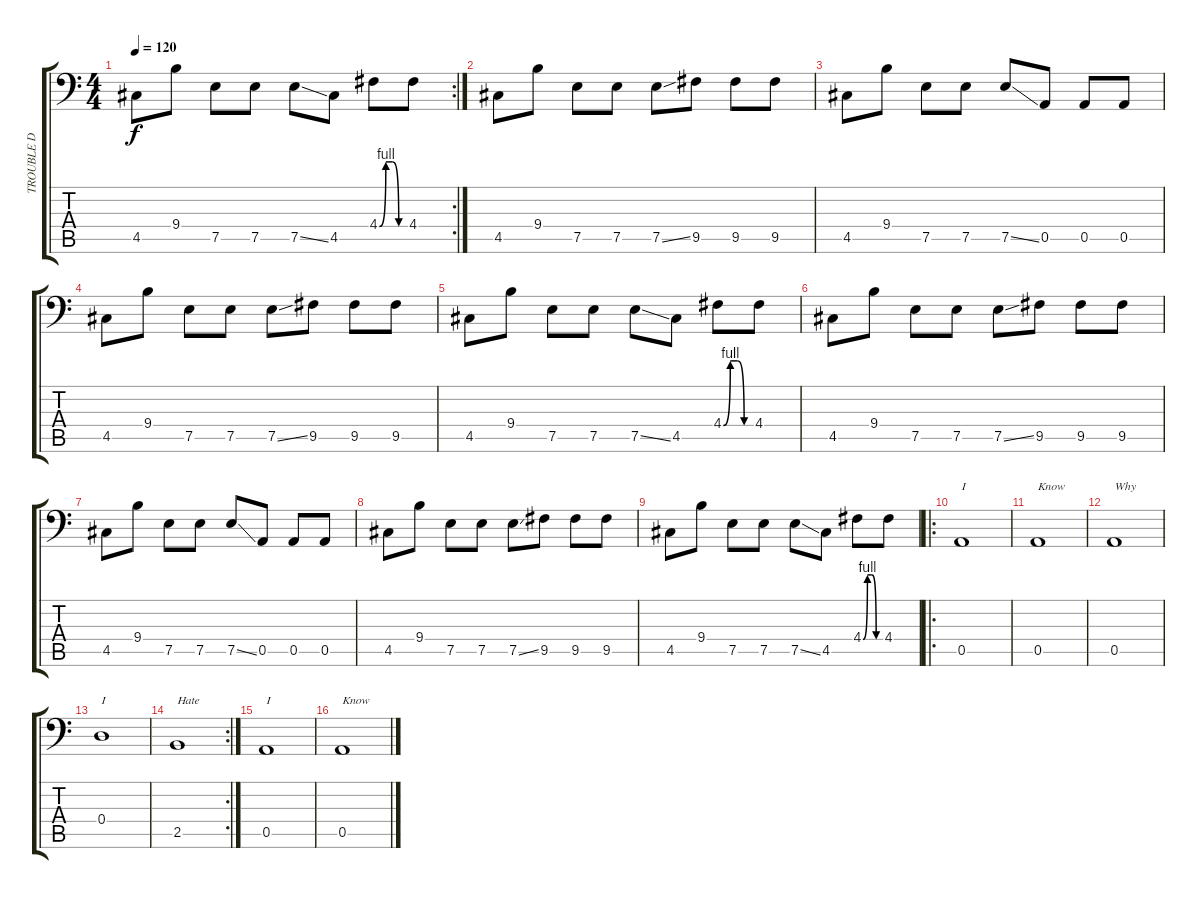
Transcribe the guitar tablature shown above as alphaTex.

\track ("TROUBLE D" "TROUBLE D") {instrument electricbasspick}
\staff {score tabs}
\tuning (E3 B2 G2 D2 A1 E1) {hide}
\rc 2
\ts (4 4)
\tempo 120
\clef f4
\ks c
4.5.8{dy f} 9.4.8 7.5.8 7.5.8 7.5{ss}.8 4.5.8 4.4{be (custom 0 0 15 4 30 4 45 0 60 0)}.8 4.4.8 |
4.5.8{instrument distortionguitar} 9.4.8 7.5.8 7.5.8 7.5{ss}.8 9.5.8 9.5.8 9.5.8 |
4.5.8 9.4.8 7.5.8 7.5.8 7.5{ss}.8 0.5.8 0.5.8 0.5.8 |
4.5.8 9.4.8 7.5.8 7.5.8 7.5{ss}.8 9.5.8 9.5.8 9.5.8 |
4.5.8 9.4.8 7.5.8 7.5.8 7.5{ss}.8 4.5.8 4.4{be (custom 0 0 15 4 30 4 45 0 60 0)}.8 4.4.8 |
4.5.8{instrument distortionguitar} 9.4.8 7.5.8 7.5.8 7.5{ss}.8 9.5.8 9.5.8 9.5.8 |
4.5.8 9.4.8 7.5.8 7.5.8 7.5{ss}.8 0.5.8 0.5.8 0.5.8 |
4.5.8 9.4.8 7.5.8 7.5.8 7.5{ss}.8 9.5.8 9.5.8 9.5.8 |
4.5.8 9.4.8 7.5.8 7.5.8 7.5{ss}.8 4.5.8 4.4{be (custom 0 0 15 4 30 4 45 0 60 0)}.8 4.4.8 |
\ro
0.5.1{txt "I"} |
0.5.1{txt "Know"} |
0.5.1{txt "Why"} |
0.4.1{txt "I"} |
\rc 2
2.5.1{txt "Hate"} |
0.5.1{txt "I" volume 11} |
0.5.1{txt "Know"}
